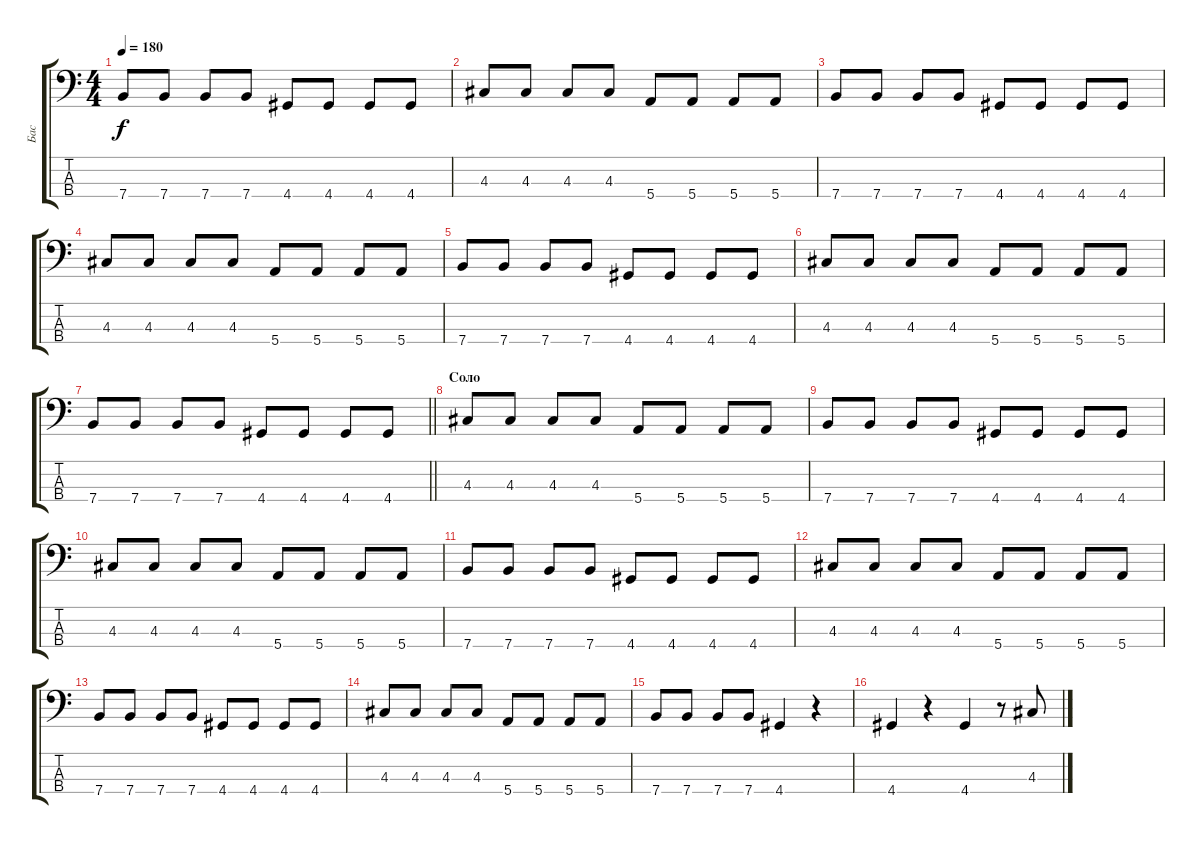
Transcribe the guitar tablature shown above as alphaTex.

\track ("Бас" "Бас") {instrument electricbassfinger}
\staff {score tabs}
\tuning (G2 D2 A1 E1) {hide}
\ts (4 4)
\tempo 180
\clef f4
\ks c
7.4.8{dy f} 7.4.8 7.4.8 7.4.8 4.4.8 4.4.8 4.4.8 4.4.8 |
4.3.8 4.3.8 4.3.8 4.3.8 5.4.8 5.4.8 5.4.8 5.4.8 |
7.4.8 7.4.8 7.4.8 7.4.8 4.4.8 4.4.8 4.4.8 4.4.8 |
4.3.8 4.3.8 4.3.8 4.3.8 5.4.8 5.4.8 5.4.8 5.4.8 |
7.4.8 7.4.8 7.4.8 7.4.8 4.4.8 4.4.8 4.4.8 4.4.8 |
4.3.8 4.3.8 4.3.8 4.3.8 5.4.8 5.4.8 5.4.8 5.4.8 |
\barLineRight lightlight
7.4.8 7.4.8 7.4.8 7.4.8 4.4.8 4.4.8 4.4.8 4.4.8 |
\section ("" "Соло")
4.3.8 4.3.8 4.3.8 4.3.8 5.4.8 5.4.8 5.4.8 5.4.8 |
7.4.8 7.4.8 7.4.8 7.4.8 4.4.8 4.4.8 4.4.8 4.4.8 |
4.3.8 4.3.8 4.3.8 4.3.8 5.4.8 5.4.8 5.4.8 5.4.8 |
7.4.8 7.4.8 7.4.8 7.4.8 4.4.8 4.4.8 4.4.8 4.4.8 |
4.3.8 4.3.8 4.3.8 4.3.8 5.4.8 5.4.8 5.4.8 5.4.8 |
7.4.8 7.4.8 7.4.8 7.4.8 4.4.8 4.4.8 4.4.8 4.4.8 |
4.3.8 4.3.8 4.3.8 4.3.8 5.4.8 5.4.8 5.4.8 5.4.8 |
7.4.8 7.4.8 7.4.8 7.4.8 4.4.4 r.4 |
4.4.4 r.4 4.4.4 r.8 4.3.8
